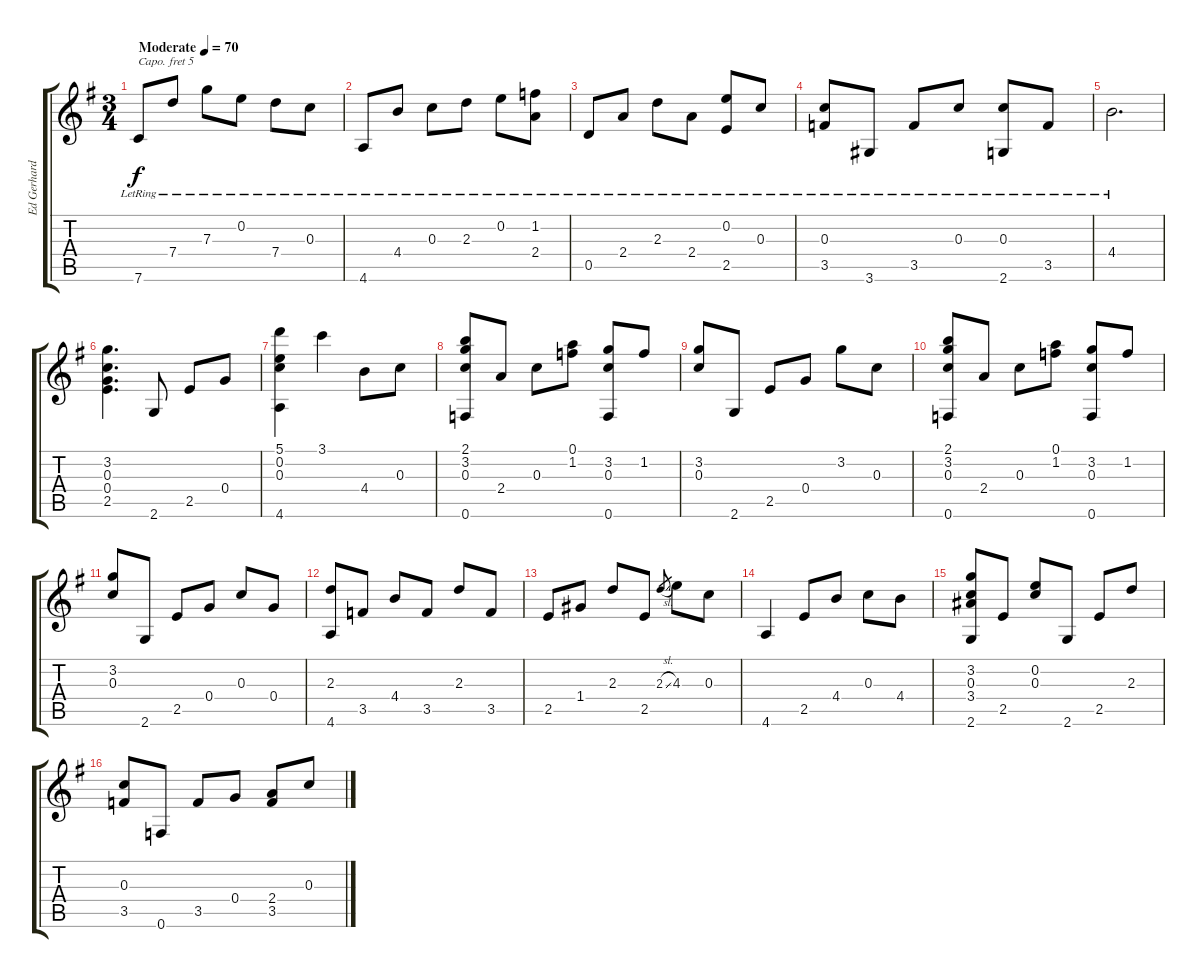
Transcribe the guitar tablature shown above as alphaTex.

\track ("Ed Gerhard" "Ed Gerhard") {instrument acousticguitarsteel}
\staff {score tabs}
\capo 5
\tuning (E4 B3 G3 D3 A2 C2) {hide}
\ts (3 4)
\tempo (70 "Moderate")
\clef g2
\ks g
7.6{lr}.8{dy f instrument acousticguitarsteel} 7.4{lr}.8 7.3{lr}.8 0.2{lr}.8 7.4{lr}.8 0.3{lr}.8 |
4.6{lr}.8 4.4{lr}.8 0.3{lr}.8 2.3{lr}.8 0.2{lr}.8 (1.2{lr} 2.4{lr}).8 |
0.5{lr}.8 2.4{lr}.8 2.3{lr}.8 2.4{lr}.8 (0.2{lr} 2.5{lr}).8 0.3{lr}.8 |
(0.3{lr} 3.5{lr}).8 3.6{lr}.8 3.5{lr}.8 0.3{lr}.8 (0.3{lr} 2.6{lr}).8 3.5{lr}.8 |
4.4{lr}.2{d} |
(3.2 0.3 0.4 2.5).4{d} 2.6.8 2.5.8 0.4.8 |
(5.1 0.2 0.3 4.6).4 3.1.4 4.4.8 0.3.8 |
(2.1 3.2 0.3 0.6).8 2.4.8 0.3.8 (0.1 1.2).8 (3.2 0.3 0.6).8 1.2.8 |
(3.2 0.3).8 2.6.8 2.5.8 0.4.8 3.2.8 0.3.8 |
(2.1 3.2 0.3 0.6).8 2.4.8 0.3.8 (0.1 1.2).8 (3.2 0.3 0.6).8 1.2.8 |
(3.2 0.3).8 2.6.8 2.5.8 0.4.8 0.3.8 0.4.8 |
(2.3 4.6).8 3.5.8 4.4.8 3.5.8 2.3.8 3.5.8 |
2.5.8 1.4.8 2.3.8 2.5.8 2.3{sl}.8{gr} 4.3.8 0.3.8 |
4.6.4 2.5.8 4.4.8 0.3.8 4.4.8 |
(3.2 0.3 3.4 2.6).8 2.5.8 (0.2 0.3).8 2.6.8 2.5.8 2.3.8 |
(0.3 3.5).8 0.6.8 3.5.8 0.4.8 (2.4 3.5).8 0.3.8
